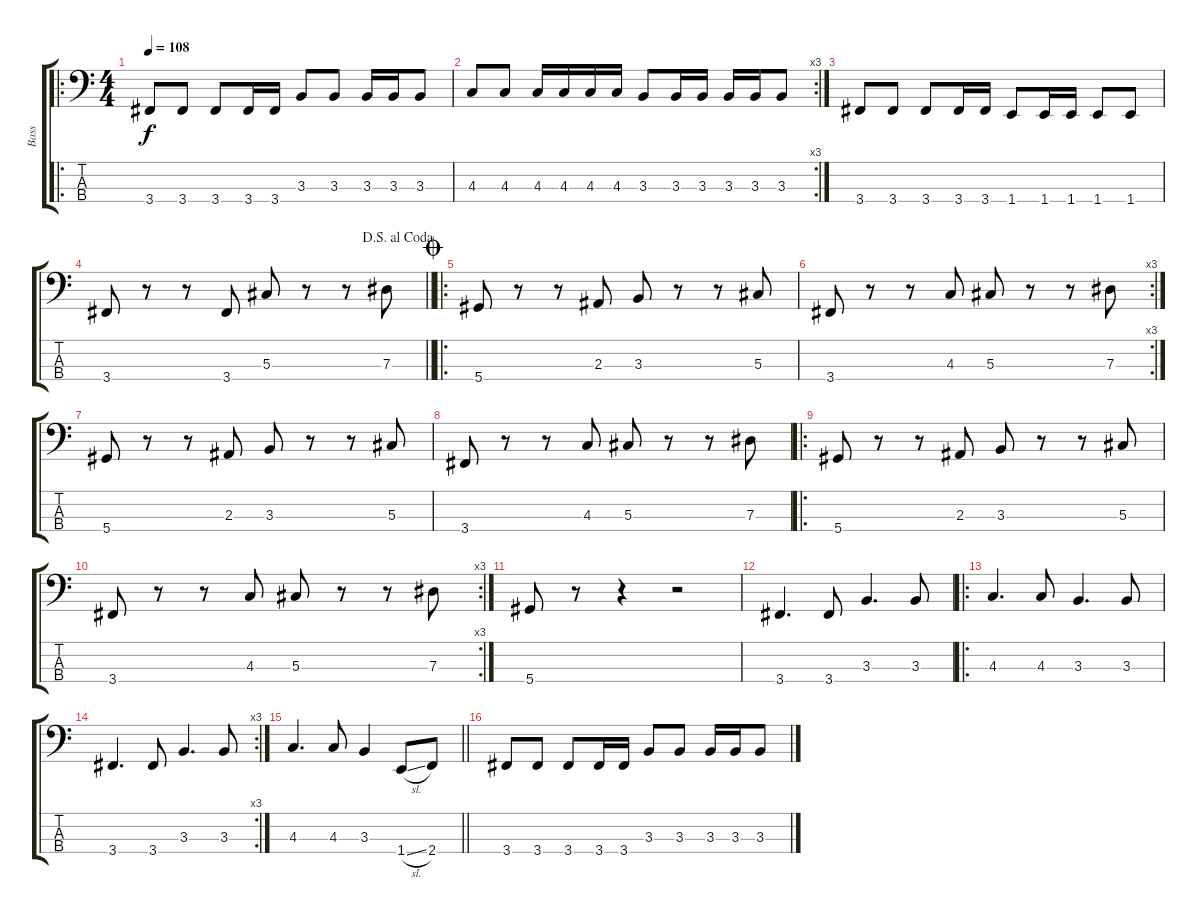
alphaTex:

\track ("Bass" "Bass") {instrument electricbassfinger}
\staff {score tabs}
\tuning (Gb2 Db2 Ab1 Eb1) {hide}
\ro
\ts (4 4)
\tempo 108
\clef f4
\ks c
3.4.8{dy f} 3.4.8 3.4.8 3.4.16 3.4.16 3.3.8 3.3.8 3.3.16 3.3.16 3.3.8 |
\rc 3
4.3.8 4.3.8 4.3.16 4.3.16 4.3.16 4.3.16 3.3.8 3.3.16 3.3.16 3.3.16 3.3.16 3.3.8 |
3.4.8 3.4.8 3.4.8 3.4.16 3.4.16 1.4.8 1.4.16 1.4.16 1.4.8 1.4.8 |
\jump dalsegnoalcoda
\barLineRight lightlight
3.4.8 r.8 r.8 3.4.8 5.3.8 r.8 r.8 7.3.8 |
\ro
\jump coda
5.4.8 r.8 r.8 2.3.8 3.3.8 r.8 r.8 5.3.8 |
\rc 3
3.4.8 r.8 r.8 4.3.8 5.3.8 r.8 r.8 7.3.8 |
5.4.8 r.8 r.8 2.3.8 3.3.8 r.8 r.8 5.3.8 |
3.4.8 r.8 r.8 4.3.8 5.3.8 r.8 r.8 7.3.8 |
\ro
5.4.8 r.8 r.8 2.3.8 3.3.8 r.8 r.8 5.3.8 |
\rc 3
3.4.8 r.8 r.8 4.3.8 5.3.8 r.8 r.8 7.3.8 |
5.4.8 r.8 r.4 r.2 |
3.4.4{d} 3.4.8 3.3.4{d} 3.3.8 |
\ro
4.3.4{d} 4.3.8 3.3.4{d} 3.3.8 |
\rc 3
3.4.4{d} 3.4.8 3.3.4{d} 3.3.8 |
\barLineRight lightlight
4.3.4{d} 4.3.8 3.3.4 1.4{sl}.8 2.4.8 |
3.4.8 3.4.8 3.4.8 3.4.16 3.4.16 3.3.8 3.3.8 3.3.16 3.3.16 3.3.8
